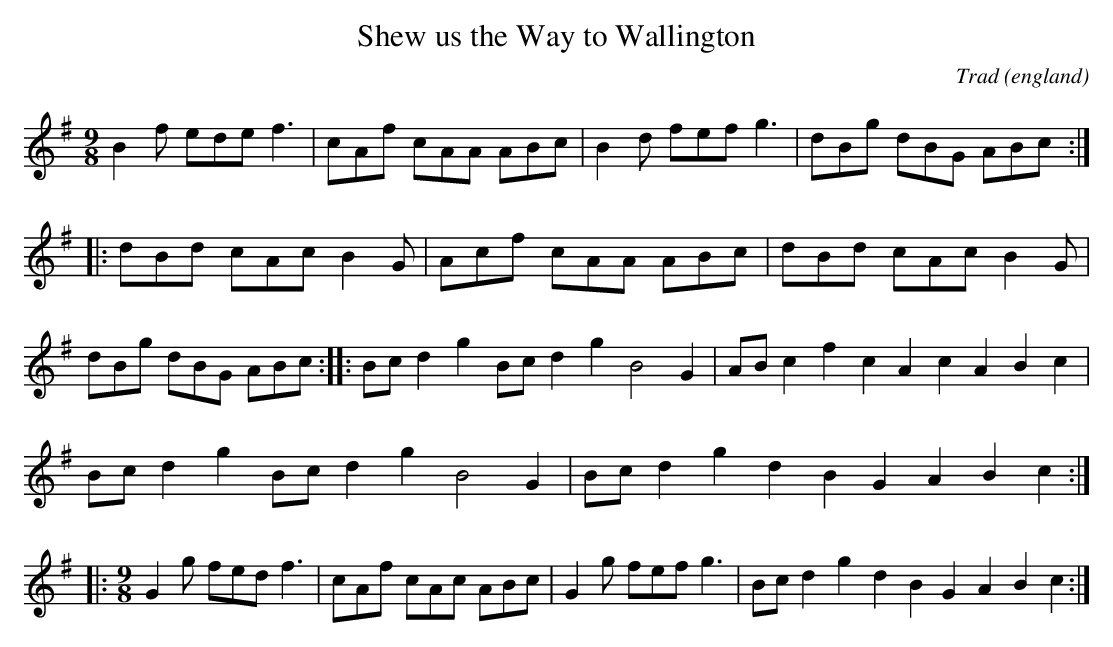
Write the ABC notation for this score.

X:1
T:Shew us the Way to Wallington
O:england
C:Trad
M:9/8
K:G
B2 f ede f3| cAf cAA ABc| B2 d fef g3| dBg dBG ABc::\
dBd cAc B2 G| Acf cAA ABc| dBd cAc B2 G| dBg dBG ABc::\
M:9/8l
Bcd2g2 Bcd2g2 B4 G2|ABc2f2 c2A2c2 A2B2c2|Bcd2g2 Bcd2g2 B4 G2|Bcd2g2 d2B2G2 A2B2c2::\
M:9/8
G2 g fed f3| cAf cAc ABc | G2 g fefg3|\
M:9/8l
Bcd2g2 d2B2G2 A2B2c2:|
